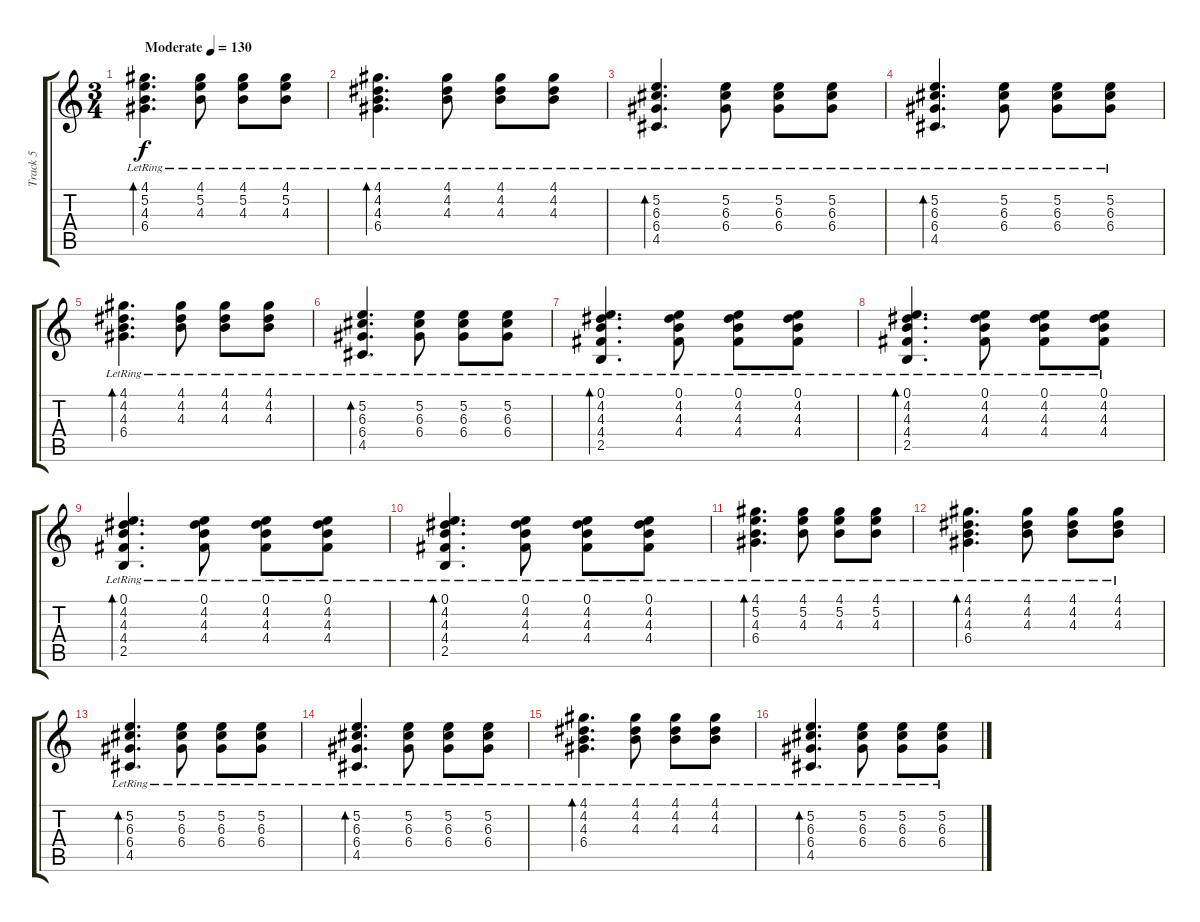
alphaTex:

\track ("Track 5" "Track 5") {instrument acousticguitarsteel}
\staff {score tabs}
\tuning (E4 B3 G3 D3 A2 E2) {hide}
\ts (3 4)
\tempo (130 "Moderate")
\clef g2
\ks c
(4.1{lr} 5.2{lr} 4.3{lr} 6.4{lr}).4{d bd 120 dy f instrument acousticguitarsteel} (4.1{lr} 5.2{lr} 4.3{lr}).8 (4.1{lr} 5.2{lr} 4.3{lr}).8 (4.1{lr} 5.2{lr} 4.3{lr}).8 |
(4.1{lr} 4.2{lr} 4.3{lr} 6.4{lr}).4{d bd 120} (4.1{lr} 4.2{lr} 4.3{lr}).8 (4.1{lr} 4.2{lr} 4.3{lr}).8 (4.1{lr} 4.2{lr} 4.3{lr}).8 |
(5.2{lr} 6.3{lr} 6.4{lr} 4.5{lr}).4{d bd 120} (5.2{lr} 6.3{lr} 6.4{lr}).8 (5.2{lr} 6.3{lr} 6.4{lr}).8 (5.2{lr} 6.3{lr} 6.4{lr}).8 |
(5.2{lr} 6.3{lr} 6.4{lr} 4.5{lr}).4{d bd 120} (5.2{lr} 6.3{lr} 6.4{lr}).8 (5.2{lr} 6.3{lr} 6.4{lr}).8 (5.2{lr} 6.3{lr} 6.4{lr}).8 |
(4.1{lr} 4.2{lr} 4.3{lr} 6.4{lr}).4{d bd 120} (4.1{lr} 4.2{lr} 4.3{lr}).8 (4.1{lr} 4.2{lr} 4.3{lr}).8 (4.1{lr} 4.2{lr} 4.3{lr}).8 |
(5.2{lr} 6.3{lr} 6.4{lr} 4.5{lr}).4{d bd 120} (5.2{lr} 6.3{lr} 6.4{lr}).8 (5.2{lr} 6.3{lr} 6.4{lr}).8 (5.2{lr} 6.3{lr} 6.4{lr}).8 |
(0.1{lr} 4.2{lr} 4.3{lr} 4.4{lr} 2.5{lr}).4{d bd 120} (0.1{lr} 4.2{lr} 4.3{lr} 4.4{lr}).8 (0.1{lr} 4.2{lr} 4.3{lr} 4.4{lr}).8 (0.1{lr} 4.2{lr} 4.3{lr} 4.4{lr}).8 |
(0.1{lr} 4.2{lr} 4.3{lr} 4.4{lr} 2.5{lr}).4{d bd 120} (0.1{lr} 4.2{lr} 4.3{lr} 4.4{lr}).8 (0.1{lr} 4.2{lr} 4.3{lr} 4.4{lr}).8 (0.1{lr} 4.2{lr} 4.3{lr} 4.4{lr}).8 |
(0.1{lr} 4.2{lr} 4.3{lr} 4.4{lr} 2.5{lr}).4{d bd 120} (0.1{lr} 4.2{lr} 4.3{lr} 4.4{lr}).8 (0.1{lr} 4.2{lr} 4.3{lr} 4.4{lr}).8 (0.1{lr} 4.2{lr} 4.3{lr} 4.4{lr}).8 |
(0.1{lr} 4.2{lr} 4.3{lr} 4.4{lr} 2.5{lr}).4{d bd 120} (0.1{lr} 4.2{lr} 4.3{lr} 4.4{lr}).8 (0.1{lr} 4.2{lr} 4.3{lr} 4.4{lr}).8 (0.1{lr} 4.2{lr} 4.3{lr} 4.4{lr}).8 |
(4.1{lr} 5.2{lr} 4.3{lr} 6.4{lr}).4{d bd 120} (4.1{lr} 5.2{lr} 4.3{lr}).8 (4.1{lr} 5.2{lr} 4.3{lr}).8 (4.1{lr} 5.2{lr} 4.3{lr}).8 |
(4.1{lr} 4.2{lr} 4.3{lr} 6.4{lr}).4{d bd 120} (4.1{lr} 4.2{lr} 4.3{lr}).8 (4.1{lr} 4.2{lr} 4.3{lr}).8 (4.1{lr} 4.2{lr} 4.3{lr}).8 |
(5.2{lr} 6.3{lr} 6.4{lr} 4.5{lr}).4{d bd 120} (5.2{lr} 6.3{lr} 6.4{lr}).8 (5.2{lr} 6.3{lr} 6.4{lr}).8 (5.2{lr} 6.3{lr} 6.4{lr}).8 |
(5.2{lr} 6.3{lr} 6.4{lr} 4.5{lr}).4{d bd 120} (5.2{lr} 6.3{lr} 6.4{lr}).8 (5.2{lr} 6.3{lr} 6.4{lr}).8 (5.2{lr} 6.3{lr} 6.4{lr}).8 |
(4.1{lr} 4.2{lr} 4.3{lr} 6.4{lr}).4{d bd 120} (4.1{lr} 4.2{lr} 4.3{lr}).8 (4.1{lr} 4.2{lr} 4.3{lr}).8 (4.1{lr} 4.2{lr} 4.3{lr}).8 |
(5.2{lr} 6.3{lr} 6.4{lr} 4.5{lr}).4{d bd 120} (5.2{lr} 6.3{lr} 6.4{lr}).8 (5.2{lr} 6.3{lr} 6.4{lr}).8 (5.2{lr} 6.3{lr} 6.4{lr}).8
